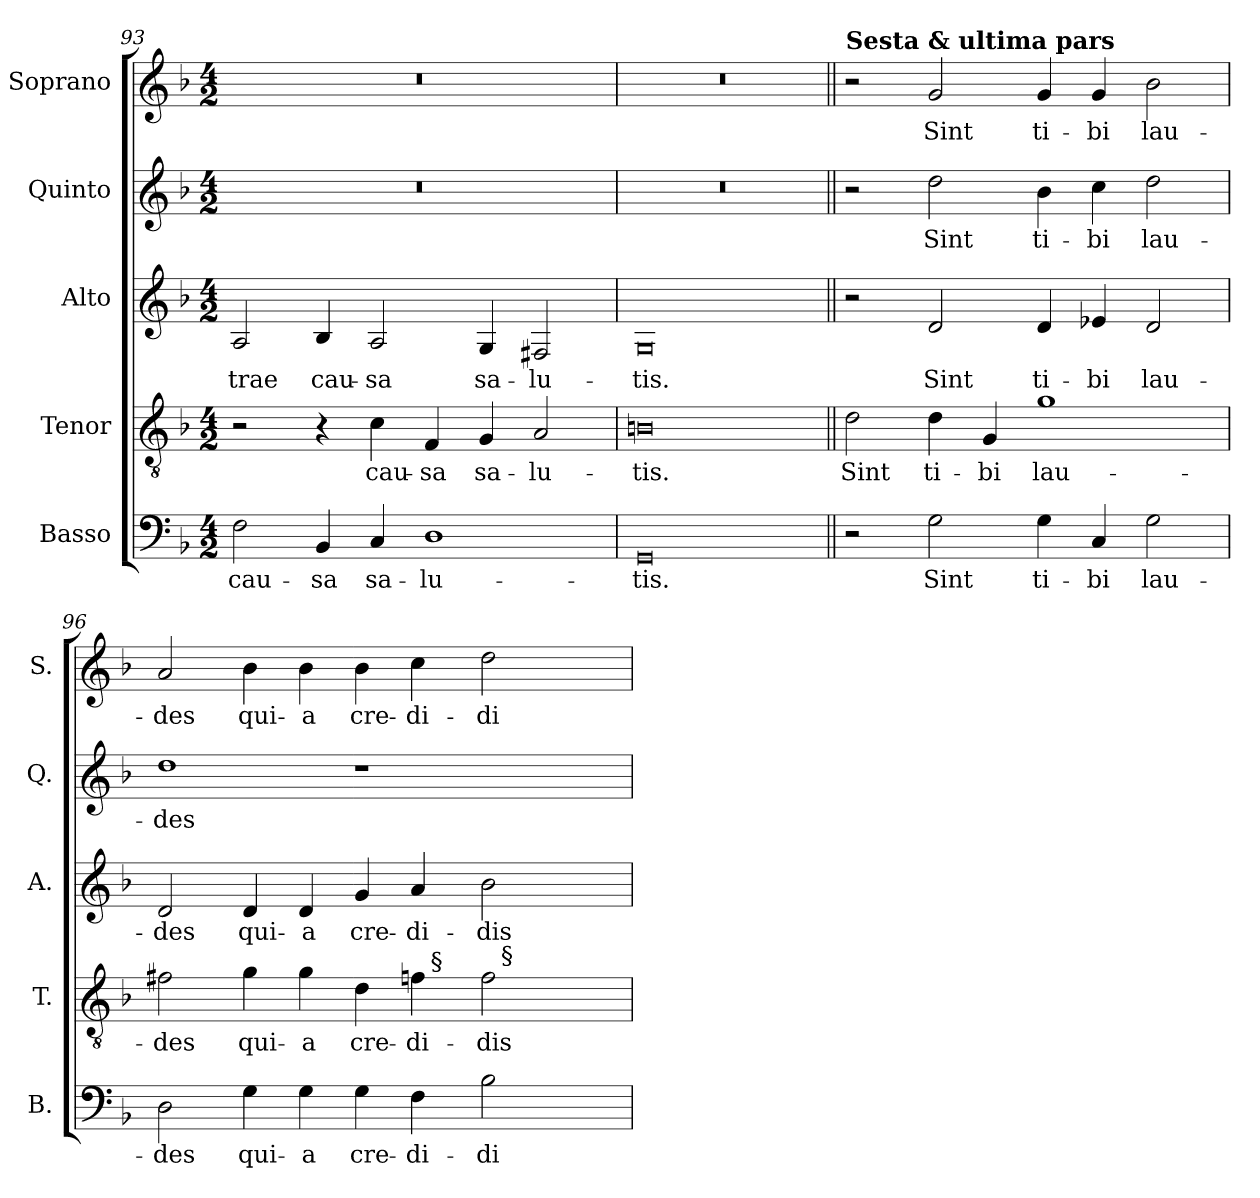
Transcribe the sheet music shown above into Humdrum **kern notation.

**kern	**text	**kern	**text	**kern	**text	**kern	**text	**kern	**text
*part5	*part5	*part4	*part4	*part3	*part3	*part2	*part2	*part1	*part1
*staff5	*staff5	*staff4	*staff4	*staff3	*staff3	*staff2	*staff2	*staff1	*staff1
*I"Basso	*	*I"Tenor	*	*I"Alto	*	*I"Quinto	*	*I"Soprano	*
*I'B.	*	*I'T.	*	*I'A.	*	*I'Q.	*	*I'S.	*
*clefF4	*	*clefGv2	*	*clefG2	*	*clefG2	*	*clefG2	*
*	*	*ITrd7c12	*	*	*	*	*	*	*
*k[b-]	*	*k[b-]	*	*k[b-]	*	*k[b-]	*	*k[b-]	*
*F:	*	*F:	*	*F:	*	*F:	*	*F:	*
*M4/2	*	*M4/2	*	*M4/2	*	*M4/2	*	*M4/2	*
=93	=93	=93	=93	=93	=93	=93	=93	=93	=93
!	!LO:LY:b:color=#000000	!	!	!	!	!	!	!	!
!	!	!	!	!	!LO:LY:b:color=#000000	!LO:N:vis=1	!	!LO:N:vis=1	!
2Fi\	cau-	2r	.	2Ai/	-trae	0r	.	0r	.
!	!LO:LY:b:color=#000000	!	!	!	!	!	!	!	!
!	!	!	!	!	!LO:LY:b:color=#000000	!	!	!	!
4BB-i/	-sa	4r	.	4B-i/	cau-	.	.	.	.
!	!LO:LY:b:color=#000000	!	!	!	!	!	!	!	!
!	!	!	!LO:LY:b:color=#000000	!	!	!	!	!	!
!	!	!	!	!	!LO:LY:b:color=#000000	!	!	!	!
4Ci/	sa-	4Ci\	cau-	2Ai/	-sa	.	.	.	.
!	!LO:LY:b:color=#000000	!	!	!	!	!	!	!	!
!	!	!	!LO:LY:b:color=#000000	!	!	!	!	!	!
1Di	-lu-	4FFi/	-sa	.	.	.	.	.	.
!	!	!	!LO:LY:b:color=#000000	!	!	!	!	!	!
!	!	!	!	!	!LO:LY:b:color=#000000	!	!	!	!
.	.	4GGi/	sa-	4Gi/	sa-	.	.	.	.
!	!	!	!LO:LY:b:color=#000000	!	!	!	!	!	!
!	!	!	!	!	!LO:LY:b:color=#000000	!	!	!	!
.	.	2AAi/	-lu-	2F#Xi/	-lu-	.	.	.	.
=94	=94	=94	=94	=94	=94	=94	=94	=94	=94
!	!LO:LY:b:color=#000000	!	!	!	!	!	!	!	!
!	!	!	!LO:LY:b:color=#000000	!	!	!	!	!	!
!	!	!	!	!	!LO:LY:b:color=#000000	!LO:N:vis=1	!	!LO:N:vis=1	!
0GGi	-tis.	0BBni	-tis.	0Gi	-tis.	0r	.	0r	.
!!LO:LB:g=z
=95||	=95||	=95||	=95||	=95||	=95||	=95||	=95||	=95||	=95||
!	!	!	!	!	!	!	!	!LO:TX:a:B:t=Sesta & ultima pars	!
!	!	!	!LO:LY:b:color=#000000	!	!	!	!	!	!
2r	.	2Di\	Sint	2r	.	2r	.	2r	.
!	!LO:LY:b:color=#000000	!	!	!	!	!	!	!	!
!	!	!	!LO:LY:b:color=#000000	!	!	!	!	!	!
!	!	!	!	!	!LO:LY:b:color=#000000	!	!	!	!
!	!	!	!	!	!	!	!LO:LY:b:color=#000000	!	!
!	!	!	!	!	!	!	!	!	!LO:LY:b:color=#000000
2Gi\	Sint	4Di\	ti-	2di/	Sint	2ddi\	Sint	2gi/	Sint
!	!	!	!LO:LY:b:color=#000000	!	!	!	!	!	!
.	.	4GGi/	-bi	.	.	.	.	.	.
!	!LO:LY:b:color=#000000	!	!	!	!	!	!	!	!
!	!	!	!LO:LY:b:color=#000000	!	!	!	!	!	!
!	!	!	!	!	!LO:LY:b:color=#000000	!	!	!	!
!	!	!	!	!	!	!	!LO:LY:b:color=#000000	!	!
!	!	!	!	!	!	!	!	!	!LO:LY:b:color=#000000
4Gi\	ti-	1Gi	lau-	4di/	ti-	4b-i\	ti-	4gi/	ti-
!	!LO:LY:b:color=#000000	!	!	!	!	!	!	!	!
!	!	!	!	!	!LO:LY:b:color=#000000	!	!	!	!
!	!	!	!	!	!	!	!LO:LY:b:color=#000000	!	!
!	!	!	!	!	!	!	!	!	!LO:LY:b:color=#000000
4Ci/	-bi	.	.	4e-Xi/	-bi	4cci\	-bi	4gi/	-bi
!	!LO:LY:b:color=#000000	!	!	!	!	!	!	!	!
!	!	!	!	!	!LO:LY:b:color=#000000	!	!	!	!
!	!	!	!	!	!	!	!LO:LY:b:color=#000000	!	!
!	!	!	!	!	!	!	!	!	!LO:LY:b:color=#000000
2Gi\	lau-	.	.	2di/	lau-	2ddi\	lau-	2b-i\	lau-
=96	=96	=96	=96	=96	=96	=96	=96	=96	=96
!	!LO:LY:b:color=#000000	!	!	!	!	!	!	!	!
!	!	!	!LO:LY:b:color=#000000	!	!	!	!	!	!
!	!	!	!	!	!LO:LY:b:color=#000000	!	!	!	!
!	!	!	!	!	!	!	!LO:LY:b:color=#000000	!	!
!	!	!	!	!	!	!	!	!	!LO:LY:b:color=#000000
*	*	*^	*	*	*	*	*	*	*
*	*	*	*^	*	*	*	*	*	*	*
2Di\	-des	2F#Xi\	1ryy	1ryy	-des	2di/	-des	1ddi	-des	2ai/	-des
!	!LO:LY:b:color=#000000	!	!	!	!	!	!	!	!	!	!
!	!	!	!	!	!LO:LY:b:color=#000000	!	!	!	!	!	!
!	!	!	!	!	!	!	!LO:LY:b:color=#000000	!	!	!	!
!	!	!	!	!	!	!	!	!	!	!	!LO:LY:b:color=#000000
4Gi\	qui-	4Gi\	.	.	qui-	4di/	qui-	.	.	4b-i\	qui-
!	!LO:LY:b:color=#000000	!	!	!	!	!	!	!	!	!	!
!	!	!	!	!	!LO:LY:b:color=#000000	!	!	!	!	!	!
!	!	!	!	!	!	!	!LO:LY:b:color=#000000	!	!	!	!
!	!	!	!	!	!	!	!	!	!	!	!LO:LY:b:color=#000000
4Gi\	-a	4Gi\	.	.	-a	4di/	-a	.	.	4b-i\	-a
!	!LO:LY:b:color=#000000	!	!	!	!	!	!	!	!	!	!
!	!	!	!	!	!LO:LY:b:color=#000000	!	!	!	!	!	!
!	!	!	!	!	!	!	!LO:LY:b:color=#000000	!	!	!	!
!	!	!	!	!	!	!	!	!	!	!	!LO:LY:b:color=#000000
4Gi\	cre-	4Di\	4ryy	2ryy	cre-	4gi/	cre-	1r	.	4b-i\	cre-
!	!LO:LY:b:color=#000000	!	!	!	!	!	!	!	!	!	!
!	!	!	!	!	!LO:LY:b:color=#000000	!	!	!	!	!	!
!	!	!	!	!	!	!	!LO:LY:b:color=#000000	!	!	!	!
!	!	!	!	!	!	!	!	!	!	!	!LO:LY:b:color=#000000
4Fi\	-di-	4Fi\	32ryy	.	-di-	4ai/	-di-	.	.	4cci\	-di-
.	.	.	256ryy	.	.	.	.	.	.	.	.
!	!	!	!LO:TX:a:t=§	!	!	!	!	!	!	!	!
.	.	.	2ryy	.	.	.	.	.	.	.	.
!	!LO:LY:b:color=#000000	!	!	!	!	!	!	!	!	!	!
!	!	!	!	!	!LO:LY:b:color=#000000	!	!	!	!	!	!
!	!	!	!	!	!	!	!LO:LY:b:color=#000000	!	!	!	!
!	!	!	!	!	!	!	!	!	!	!	!LO:LY:b:color=#000000
2B-i\	-di-	2Fi\	.	32ryy	-dis-	2b-i\	-dis-	.	.	2ddi\	-di-
.	.	.	.	256ryy	.	.	.	.	.	.	.
!	!	!	!	!LO:TX:a:t=§	!	!	!	!	!	!	!
.	.	.	.	4ryy	.	.	.	.	.	.	.
.	.	.	8ryy	8ryy	.	.	.	.	.	.	.
.	.	.	16ryy	16ryy	.	.	.	.	.	.	.
.	.	.	64..ryy	64..ryy	.	.	.	.	.	.	.
*	*	*v	*v	*v	*	*	*	*	*	*	*
=	=	=	=	=	=	=	=	=	=
*-	*-	*-	*-	*-	*-	*-	*-	*-	*-
